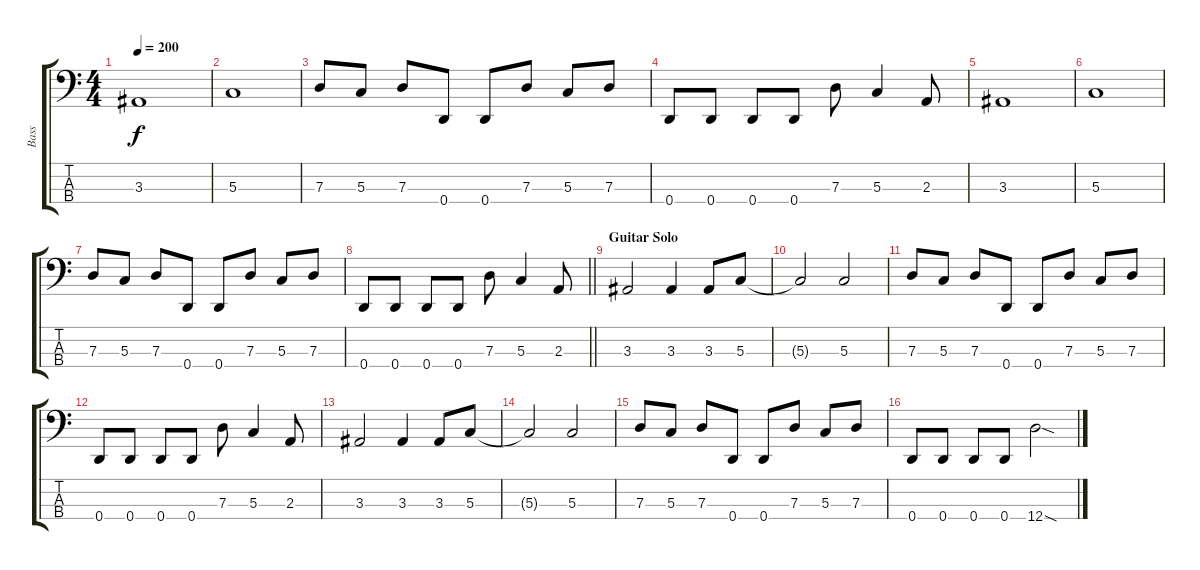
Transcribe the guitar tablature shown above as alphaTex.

\track ("Bass" "Bass") {instrument electricbasspick}
\staff {score tabs}
\tuning (F2 C2 G1 D1) {hide}
\ts (4 4)
\tempo 200
\clef f4
\ks c
3.3.1{dy f} |
5.3.1 |
7.3.8 5.3.8 7.3.8 0.4.8 0.4.8 7.3.8 5.3.8 7.3.8 |
0.4.8 0.4.8 0.4.8 0.4.8 7.3.8 5.3.4 2.3.8 |
3.3.1 |
5.3.1 |
7.3.8 5.3.8 7.3.8 0.4.8 0.4.8 7.3.8 5.3.8 7.3.8 |
\barLineRight lightlight
0.4.8 0.4.8 0.4.8 0.4.8 7.3.8 5.3.4 2.3.8 |
\section ("" "Guitar Solo")
3.3.2 3.3.4 3.3.8 5.3.8 |
5.3{t}.2 5.3.2 |
7.3.8 5.3.8 7.3.8 0.4.8 0.4.8 7.3.8 5.3.8 7.3.8 |
0.4.8 0.4.8 0.4.8 0.4.8 7.3.8 5.3.4 2.3.8 |
3.3.2 3.3.4 3.3.8 5.3.8 |
5.3{t}.2 5.3.2 |
7.3.8 5.3.8 7.3.8 0.4.8 0.4.8 7.3.8 5.3.8 7.3.8 |
0.4.8 0.4.8 0.4.8 0.4.8 12.4{sod}.2
